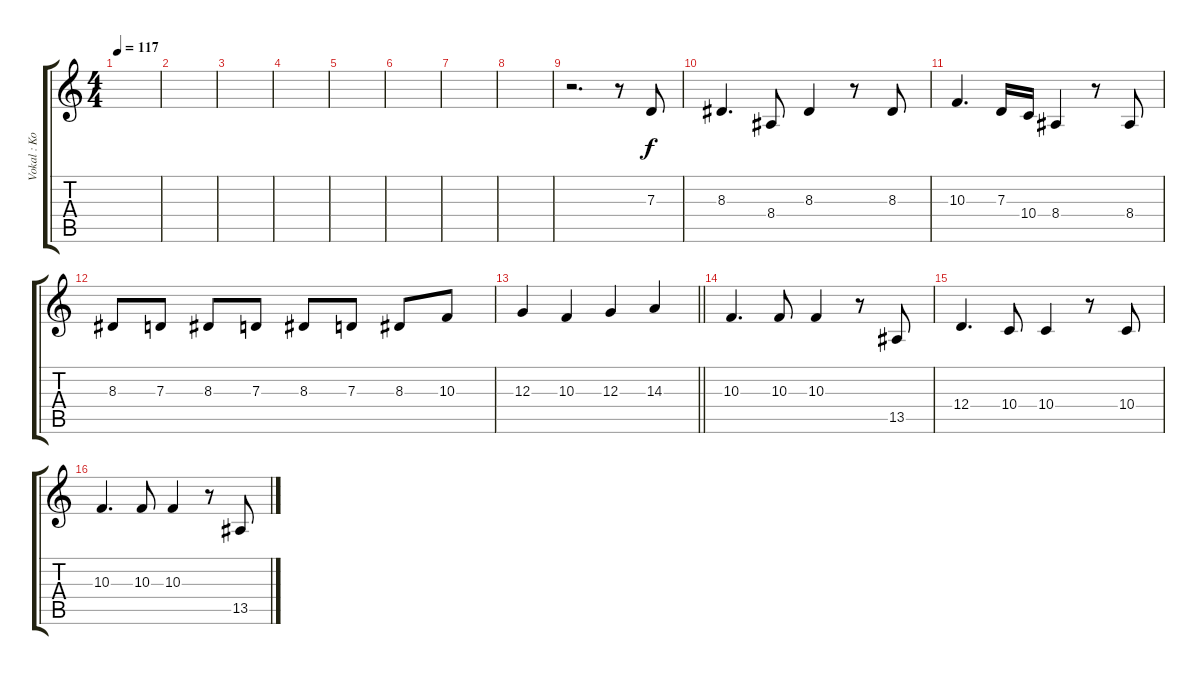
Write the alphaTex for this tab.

\track ("Vokal : Kotobuki Tsumugi - Chan" "Vokal : Ko") {instrument ocarina}
\staff {score tabs}
\tuning (E4 B3 G3 D3 A2 E2) {hide}
\ts (4 4)
\tempo 117
\clef g2
\ks c
|
|
|
|
|
|
|
|
r.2{d} r.8 7.3.8 |
8.3.4{d} 8.4.8 8.3.4 r.8 8.3.8 |
10.3.4{d} 7.3.16 10.4.16 8.4.4 r.8 8.4.8 |
8.3.8 7.3.8 8.3.8 7.3.8 8.3.8 7.3.8 8.3.8 10.3.8 |
\barLineRight lightlight
12.3.4 10.3.4 12.3.4 14.3.4 |
10.3.4{d} 10.3.8 10.3.4 r.8 13.5.8 |
12.4.4{d} 10.4.8 10.4.4 r.8 10.4.8 |
10.3.4{d} 10.3.8 10.3.4 r.8 13.5.8
